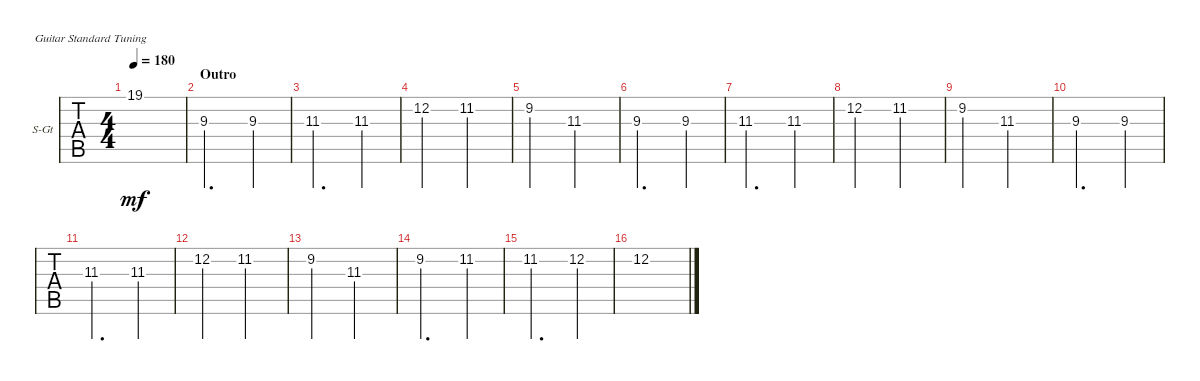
\defaultSystemsLayout 4
\bracketExtendMode groupsimilarinstruments
\firstSystemTrackNameOrientation horizontal
\otherSystemsTrackNameOrientation horizontal
\track ("Vocals" "S-Gt") {instrument acousticguitarsteel}
\staff {tabs}
\tuning (E4 B3 G3 D3 A2 E2)
\ts (4 4)
\tempo 180
\clef g2
\ks c
19.1.1{dy mf} |
\section ("" "Outro")
9.3.2{d} 9.3.4 |
11.3.2{d} 11.3.4 |
12.2.2 11.2.2 |
9.2.2 11.3.2 |
9.3.2{d} 9.3.4 |
11.3.2{d} 11.3.4 |
12.2.2 11.2.2 |
9.2.2 11.3.2 |
9.3.2{d} 9.3.4 |
11.3.2{d} 11.3.4 |
12.2.2 11.2.2 |
9.2.2 11.3.2 |
9.2.2{d} 11.2.4 |
11.2.2{d} 12.2.4 |
12.2.1
